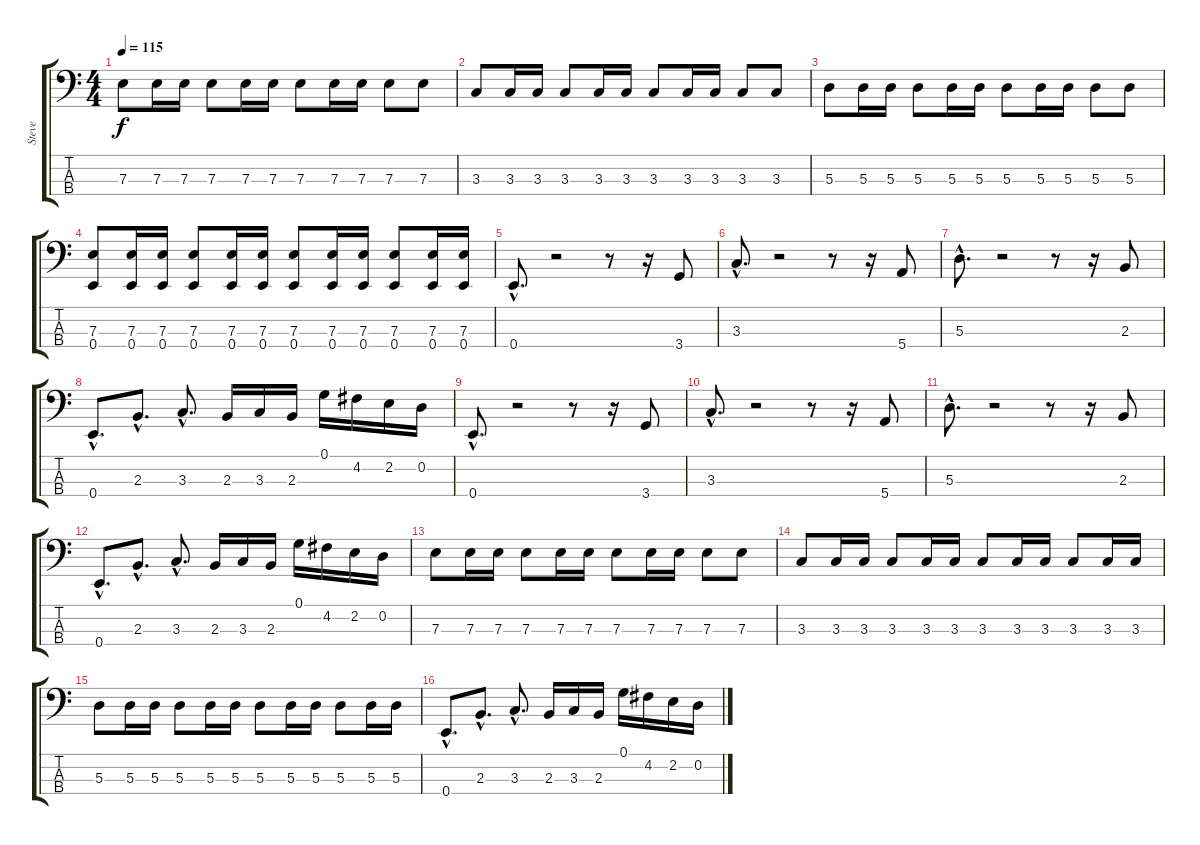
\track ("Steve" "Steve") {instrument electricbassfinger}
\staff {score tabs}
\tuning (G2 D2 A1 E1) {hide}
\ts (4 4)
\tempo 115
\clef f4
\ks c
7.3.8{dy f} 7.3.16 7.3.16 7.3.8 7.3.16 7.3.16 7.3.8 7.3.16 7.3.16 7.3.8 7.3.8 |
3.3.8 3.3.16 3.3.16 3.3.8 3.3.16 3.3.16 3.3.8 3.3.16 3.3.16 3.3.8 3.3.8 |
5.3.8 5.3.16 5.3.16 5.3.8 5.3.16 5.3.16 5.3.8 5.3.16 5.3.16 5.3.8 5.3.8 |
(7.3 0.4).8 (7.3 0.4).16 (7.3 0.4).16 (7.3 0.4).8 (7.3 0.4).16 (7.3 0.4).16 (7.3 0.4).8 (7.3 0.4).16 (7.3 0.4).16 (7.3 0.4).8 (7.3 0.4).16 (7.3 0.4).16 |
0.4{hac}.8{d} r.2 r.8 r.16 3.4.8 |
3.3{hac}.8{d} r.2 r.8 r.16 5.4.8 |
5.3{hac}.8{d} r.2 r.8 r.16 2.3.8 |
0.4{hac}.8{d} 2.3{hac}.8{d} 3.3{hac}.8{d} 2.3.16 3.3.16 2.3.16 0.1.16 4.2.16 2.2.16 0.2.16 |
0.4{hac}.8{d} r.2 r.8 r.16 3.4.8 |
3.3{hac}.8{d} r.2 r.8 r.16 5.4.8 |
5.3{hac}.8{d} r.2 r.8 r.16 2.3.8 |
0.4{hac}.8{d} 2.3{hac}.8{d} 3.3{hac}.8{d} 2.3.16 3.3.16 2.3.16 0.1.16 4.2.16 2.2.16 0.2.16 |
7.3.8 7.3.16 7.3.16 7.3.8 7.3.16 7.3.16 7.3.8 7.3.16 7.3.16 7.3.8 7.3.8 |
3.3.8 3.3.16 3.3.16 3.3.8 3.3.16 3.3.16 3.3.8 3.3.16 3.3.16 3.3.8 3.3.16 3.3.16 |
5.3.8 5.3.16 5.3.16 5.3.8 5.3.16 5.3.16 5.3.8 5.3.16 5.3.16 5.3.8 5.3.16 5.3.16 |
0.4{hac}.8{d} 2.3{hac}.8{d} 3.3{hac}.8{d} 2.3.16 3.3.16 2.3.16 0.1.16 4.2.16 2.2.16 0.2.16
